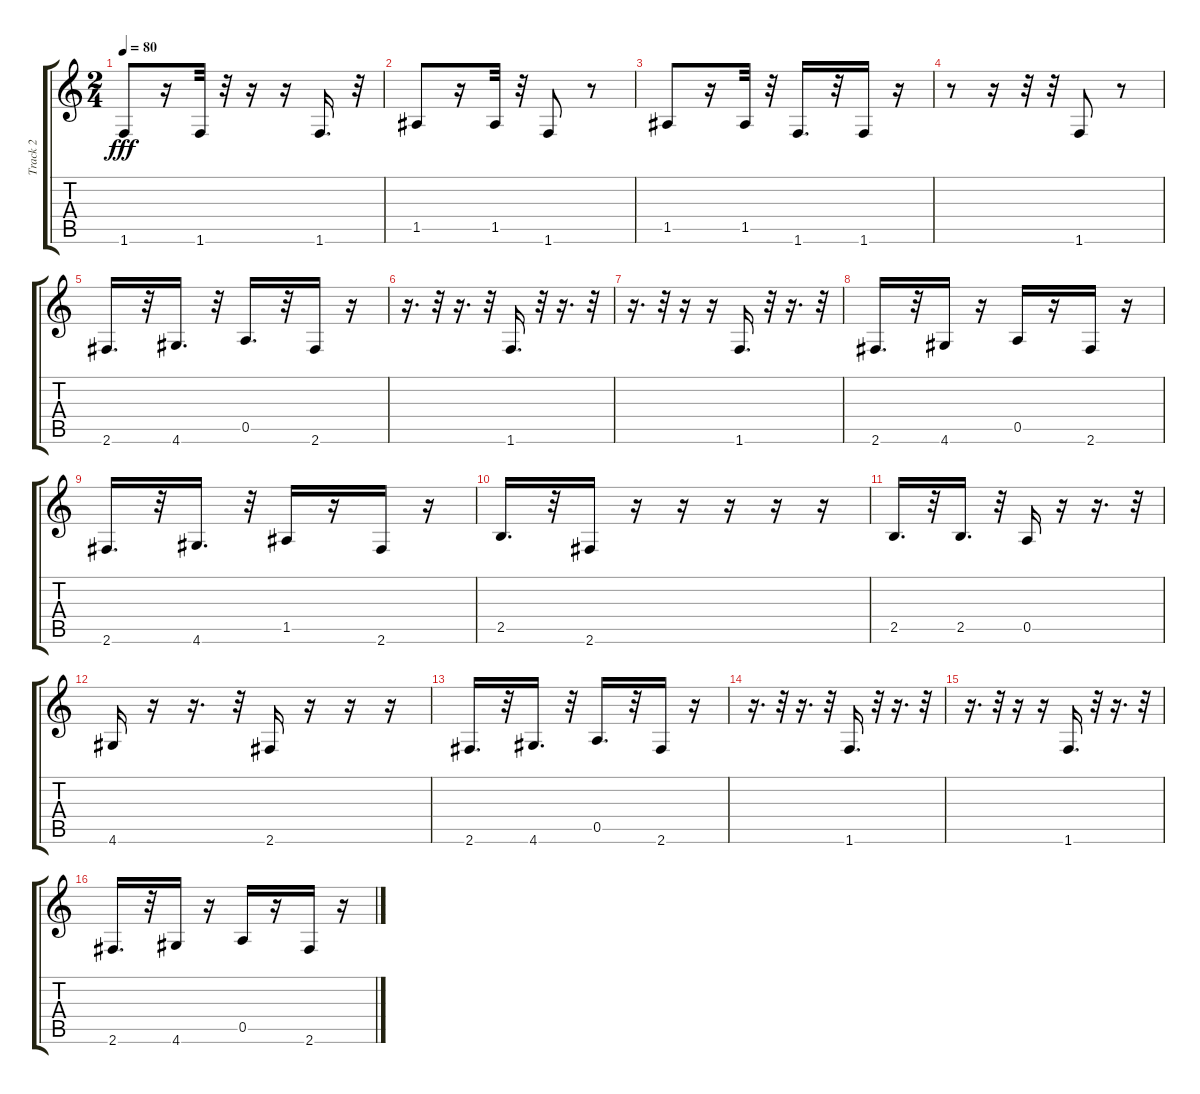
\track ("Track 2" "Track 2") {instrument acousticbass}
\staff {score tabs}
\tuning (E4 B3 G3 D3 A2 E2) {hide}
\ts (2 4)
\tempo 80
\clef g2
\ks c
1.6.8{dy fff} r.16 1.6.32 r.32 r.16 r.16 1.6.16{d} r.32 |
1.5.8 r.16 1.5.32 r.32 1.6.8 r.8 |
1.5.8 r.16 1.5.32 r.32 1.6.16{d} r.32 1.6.16 r.16 |
r.8 r.16 r.32 r.32 1.6.8 r.8 |
2.6.16{d} r.32 4.6.16{d} r.32 0.5.16{d} r.32 2.6.16 r.16 |
r.16{d} r.32 r.16{d} r.32 1.6.16{d} r.32 r.16{d} r.32 |
r.16{d} r.32 r.16 r.16 1.6.16{d} r.32 r.16{d} r.32 |
2.6.16{d} r.32 4.6.16 r.16 0.5.16 r.16 2.6.16 r.16 |
2.6.16{d} r.32 4.6.16{d} r.32 1.5.16 r.16 2.6.16 r.16 |
2.5.16{d} r.32 2.6.16 r.16 r.16 r.16 r.16 r.16 |
2.5.16{d} r.32 2.5.16{d} r.32 0.5.16 r.16 r.16{d} r.32 |
4.6.16 r.16 r.16{d} r.32 2.6.16 r.16 r.16 r.16 |
2.6.16{d} r.32 4.6.16{d} r.32 0.5.16{d} r.32 2.6.16 r.16 |
r.16{d} r.32 r.16{d} r.32 1.6.16{d} r.32 r.16{d} r.32 |
r.16{d} r.32 r.16 r.16 1.6.16{d} r.32 r.16{d} r.32 |
2.6.16{d} r.32 4.6.16 r.16 0.5.16 r.16 2.6.16 r.16
